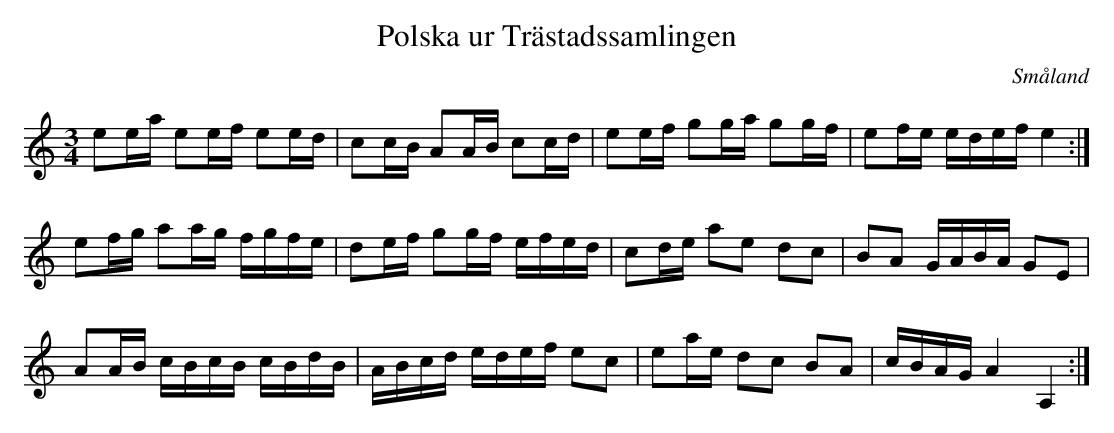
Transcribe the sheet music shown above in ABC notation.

X:1
T:Polska ur Trästadssamlingen
O:Småland
M:3/4
L:1/8
K:Am
ee/2a/2 ee/2f/2 ee/2d/2|cc/2B/2 AA/2B/2 cc/2d/2|ee/2f/2 gg/2a/2 gg/2f/2|ef/2e/2 e/2d/2e/2f/2 e2:|
ef/2g/2 aa/2g/2 f/2g/2f/2e/2|de/2f/2 gg/2f/2 e/2f/2e/2d/2|cd/2e/2 ae dc|BA G/2A/2B/2A/2 GE|
AA/2B/2 c/2B/2c/2B/2 c/2B/2d/2B/2|A/2B/2c/2d/2 e/2d/2e/2f/2 ec|ea/2e/2 dc BA|c/2B/2A/2G/2 A2A,2:|
